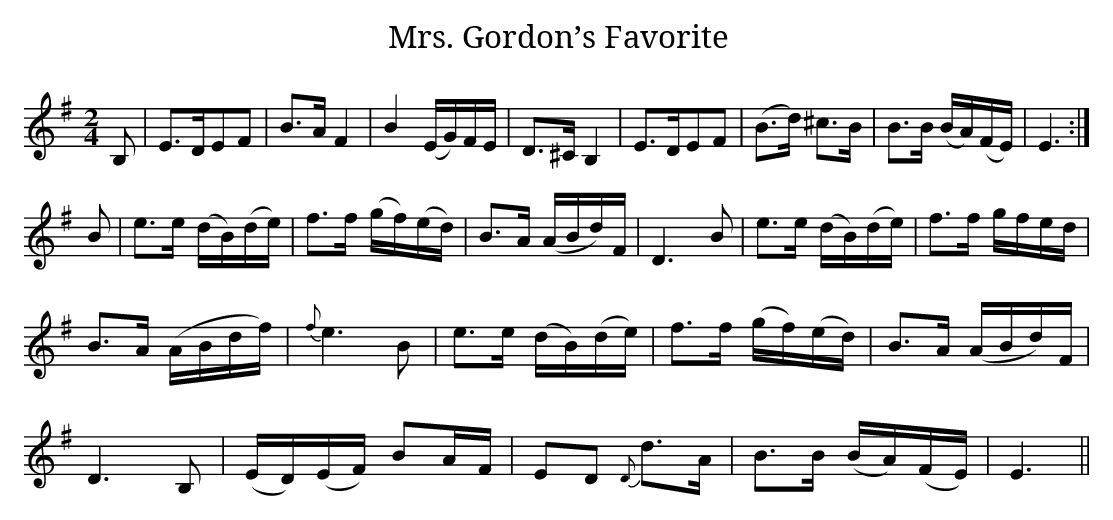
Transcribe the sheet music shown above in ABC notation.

X:1
T:Mrs. Gordon’s Favorite
M:2/4
L:1/8
K:Emin
B,|E>DEF|B>A F2|B2 (E/G/)F/E/|D>^C B,2|E>DEF|(B>d) ^c>B|B>B (B/A/)(F/E/)|E3:|
B|e>e (d/B/)(d/e/)|f>f (g/f/)(e/d/)|B>A (A/B/d/)F/|D3B|e>e (d/B/)(d/e/)|f>f g/f/e/d/|
B>A (A/B/d/f/)|{f}e3B|e>e (d/B/)(d/e/)|f>f (g/f/)(e/d/)|B>A (A/B/d/)F/|
D3B,|(E/D/)(E/F/) BA/F/|ED {D}d>A|B>B (B/A/)(F/E/)|E3||
